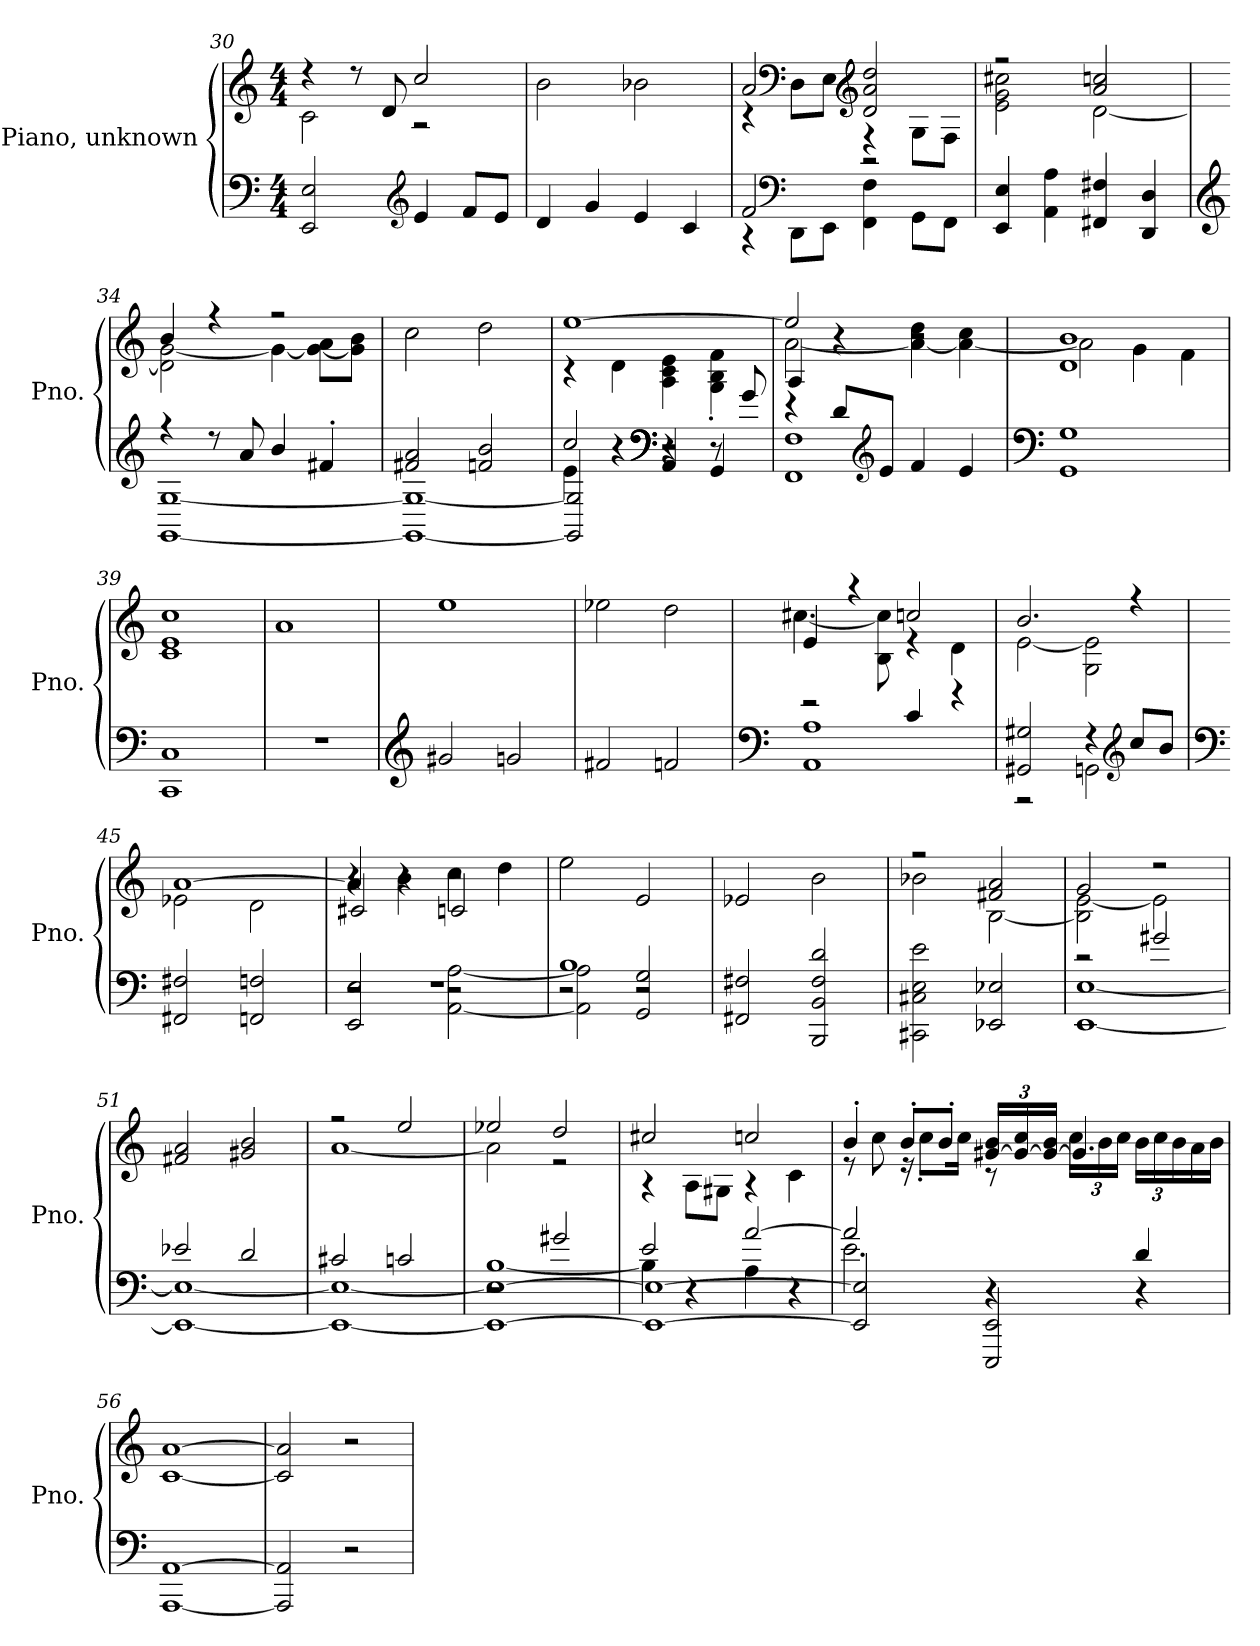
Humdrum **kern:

**kern	**kern
*part1	*part1
*staff2	*staff1
*I"Piano, unknown	*
*I'Pno.	*
*clefF4	*clefG2
*k[]	*k[]
*M4/4	*M4/4
=30	=30
*	*^
2EE/ 2E/	4r	2c\
.	8r	.
.	8d/	.
*clefG2	*	*
4e/	2cc/	2r
8f/L	.	.
8e/J	.	.
*	*v	*v
=31	=31
4d/	2b\
4g/	.
4e/	2b-X\
4c/	.
=32	=32
*^	*^
2f/	4r	2a/	4r
*clefF4	*	*clefF4	*
.	8DD\L	.	8D\L
.	8EE\J	.	8E\J
*	*	*clefG2	*
2r	4FF\ 4F\	2d/ 2a/ 2dd/	4r
.	8GG\L	.	8G\L
.	8FF\J	.	8F\J
*v	*v	*	*
!!LO:LB:g=z	!!
=33	=33	=33
4EE/ 4E/	2r	2e\ 2g\ 2cc#X\
4AA\ 4A\	.	.
4FF#X/ 4F#X/	2a/ 2ccn/	[2d\
4DD/ 4D/	.	.
=34	=34	=34
*clefG2	*	*
*^	*	*
4r	[1GG [1G	4b/	2d\] [2g\
8r	.	4r	.
8a/	.	.	.
4b/	.	2r	4g\_
4f#X'/	.	.	8g\_ 8a\L
.	.	.	8g\] 8b\J
*	*	*v	*v
=35	=35	=35
2f#X/ 2a/	1GG_ 1G_	2cc\
2fn/ 2b/	.	2dd\
=36	=36	=36
*	*^	*^
2cc/	4e\	2GG/] 2G/]	[1ee	4r
.	4r	.	.	4d\
*clefF4	*	*	*	*
4AA/	2r	4r	.	4A\ 4c\ 4e\
8r	.	4GG/	.	4G\' 4B\' 4f\'
8g/	.	.	.	.
*	*v	*v	*	*
=37	=37	=37	=37
*	*	*	*^
4r	1FF 1F	2ee/]	[2a\	4A/
8d/L	.	.	.	4r
*clefG2	*	*	*	*
8e/J	.	.	.	.
4f/	.	2r	4a\_ 4dd\	2r
4e/	.	.	4a\_ 4cc\	.
*v	*v	*	*	*
*	*v	*v	*v
=38	=38
*clefF4	*
*	*^
1GG 1G	1d 1b	2a\]
.	.	4g\
.	.	4f\
*	*v	*v
!!LO:PB:g=z
=39	=39
1CC 1C	1c 1e 1cc
=40	=40
1r	1a
=41	=41
*clefG2	*
2g#X/	1ee
2gn/	.
=42	=42
2f#X/	2ee-X\
2fn/	2dd\
=43	=43
*clefF4	*
*^	*^
2r	1AA 1A	4e/	[4.cc#X\
.	.	4r	.
.	.	.	8B\ 8cc#\]
4c/	.	2ccn/	4r
4r	.	.	4d\
=44	=44	=44	=44
2GG#X/ 2G#X/	2r	2.b/	[2e\
4r	2GGn\	.	2G\ 2e\]
*clefG2	*	*	*
8cc/L	.	4r	.
8b/J	.	.	.
*v	*v	*	*
=45	=45	=45
*clefF4	*	*
2FF#X/ 2F#X/	[1a	2e-X\
2FFn/ 2Fn/	.	2d\
=46	=46	=46
*^	*	*^
*	*^	*	*	*
1r	2r	2EE/ 2E/	4a/]	4r	2c#X/
.	.	.	4r	4b\	.
.	[2AA\ [2A\	2r	2r	4cc\	2cn/
.	.	.	.	4dd\	.
*	*	*	*v	*v	*v
!!LO:LB:g=z
=47	=47	=47	=47
1B	2AA\] 2A\]	2r	2ee\
.	2r	2GG/ 2G/	2e/
*v	*v	*v	*
=48	=48
2FF#X/ 2F#X/	2e-X/
2BBB/ 2BB/ 2F#/ 2d/	2b\
=49	=49
*	*^
2CC#X\ 2C#X\ 2E\ 2e\	2r	2b-X\
2EE-X/ 2E-X/	2f#X/ 2a/	[2B\
=50	=50	=50
*^	*	*
2r	[1EE [1E	2g/	2B\] [2e\
2g#X/	.	2r	2e\]
*	*	*v	*v
=51	=51	=51
2e-X/	1EE_ 1E_	2f#X/ 2a/
2d/	.	2g#X/ 2b/
=52	=52	=52
*	*	*^
2c#X/	1EE_ 1E_	2r	[1a
2cn/	.	2ee/	.
=53	=53	=53	=53
*	*^	*	*
2r	[1B	1EE_ 1E_	2ee-X/	2a\]
2g#X/	.	.	2dd/	2r
=54	=54	=54	=54	=54
2e/	4B\]	1EE_ 1E_	2cc#X/	4r
.	4r	.	.	8A\L
.	.	.	.	8G#X\J
[2a/	4A\	.	2ccn/	4r
.	4r	.	.	4c\
!!LO:LB:g=z	!!
=55	=55	=55	=55	=55
2a/]	2.e\	2EE/] 2E/]	4b'/	8r
.	.	.	.	8cc\
.	.	.	8b'/L	16r
.	.	.	.	8cc'\L
.	.	.	8b'/J	.
.	.	.	.	16cc\Jk
*	*	*	*Xbrackettup	*
4r	.	2EEE/ 2EE/	[24g#X/ 24b/LL	8r
.	.	.	24g#/_ 24cc/	.
.	.	.	24g#/_ 24b/JJ	.
.	.	.	4.g#/]	24cc\LL
.	.	.	.	24b\
.	.	.	.	24cc\JJ
4d/	4r	.	.	24b\LL
.	.	.	.	24cc\
.	.	.	.	24b\
.	.	.	.	16a\
.	.	.	.	16b\JJ
*v	*v	*v	*	*
*	*v	*v
=56	=56
[1AAA [1AA	[1c [1a
=57	=57
2AAA/] 2AA/]	2c/] 2a/]
2r	2r
=	=
*-	*-
